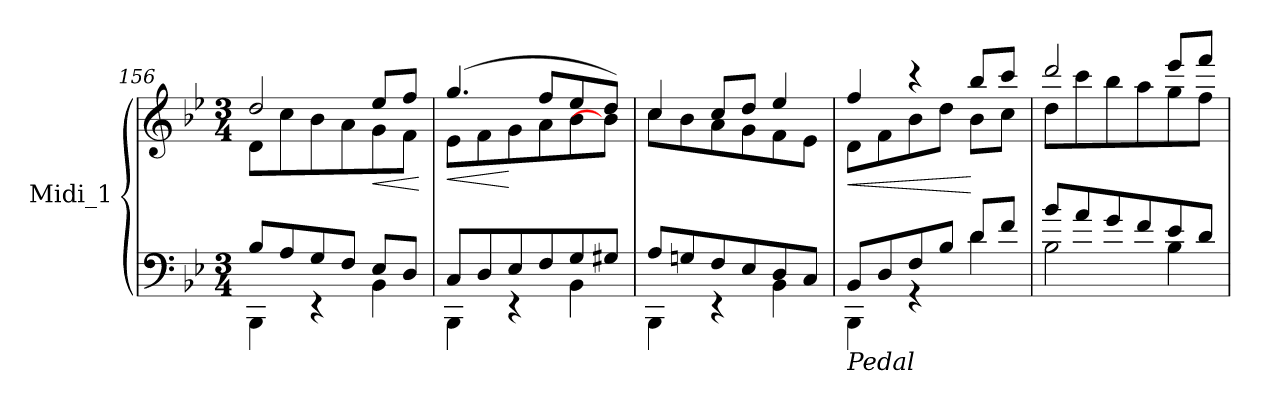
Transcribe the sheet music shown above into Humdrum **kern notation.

**kern	**kern	**dynam
*part1	*part1	*part1
*staff2	*staff1	*staff1/2
*I"Midi_1	*	*
*clefF4	*clefG2	*
*k[b-e-]	*k[b-e-]	*
*B-:	*B-:	*
*M3/4	*M3/4	*
=156	=156	=156
*^	*^	*
8B-/L	4BBB-\	2dd/	8d\L	.
8A/	.	.	8cc\	.
8G/	4r	.	8b-\	.
8F/J	.	.	8a\	.
!	!	!	!	!LO:HP:b
8E-/L	4BB-\	8ee-/L	8g\	<
8D/J	.	8ff/J	8f\J	.
*v	*v	*	*	*
*	*v	*v	*
.	.	[
!!LO:LB:g=z
=157	=157	=157
*^	*	*
!	!	!	!LO:HP:b
*	*	*^	*
8C/L	4BBB-\	(>4.gg/	8e-\L	<
8D/	.	.	8f\	.
8E-/	4r	.	8g\	[
8F/	.	8ff/L	8a\	.
8G/	4BB-\	8ee-/	8b-\	.
8G#X/J	.	8dd/J)	8b\J]	.
=158	=158	=158	=158	=158
8A/L	4BBB-\	4cc/	8cc\L	.
8Gni/	.	.	8b-\	.
8F/	4r	8cc/L	8a\	.
8E-/	.	8dd/J	8g\	.
8D/	(<4BB-\	4ee-/	8f\	.
8C/J	.	.	8e-\J	.
=159	=159	=159	=159	=159
!LO:TX:b:i:t=Pedal	!	!	!	!
!	!	!	!	!LO:HP:b
8BB-/L	4BBB-\	4ff/)	8d\L	<
8D/	.	.	8f\	.
8F/	4r	4r	8b-\	.
8B-/J	.	.	8dd\J	.
8d/L	4d\	8bb-/L	8b-\L	[
8f/J	.	8ccc/J	8cc\J	.
=160	=160	=160	=160	=160
8b-/L	2B-\	2ddd/	8dd\L	.
8a/	.	.	8ccc\	.
8g/	.	.	8bb-\	.
8f/	.	.	8aa\	.
8e-/	4B-\	8eee-/L	8gg\	.
8d/J	.	8fff/J	8ff\J	.
*v	*v	*	*	*
*	*v	*v	*
=	=	=
*-	*-	*-
